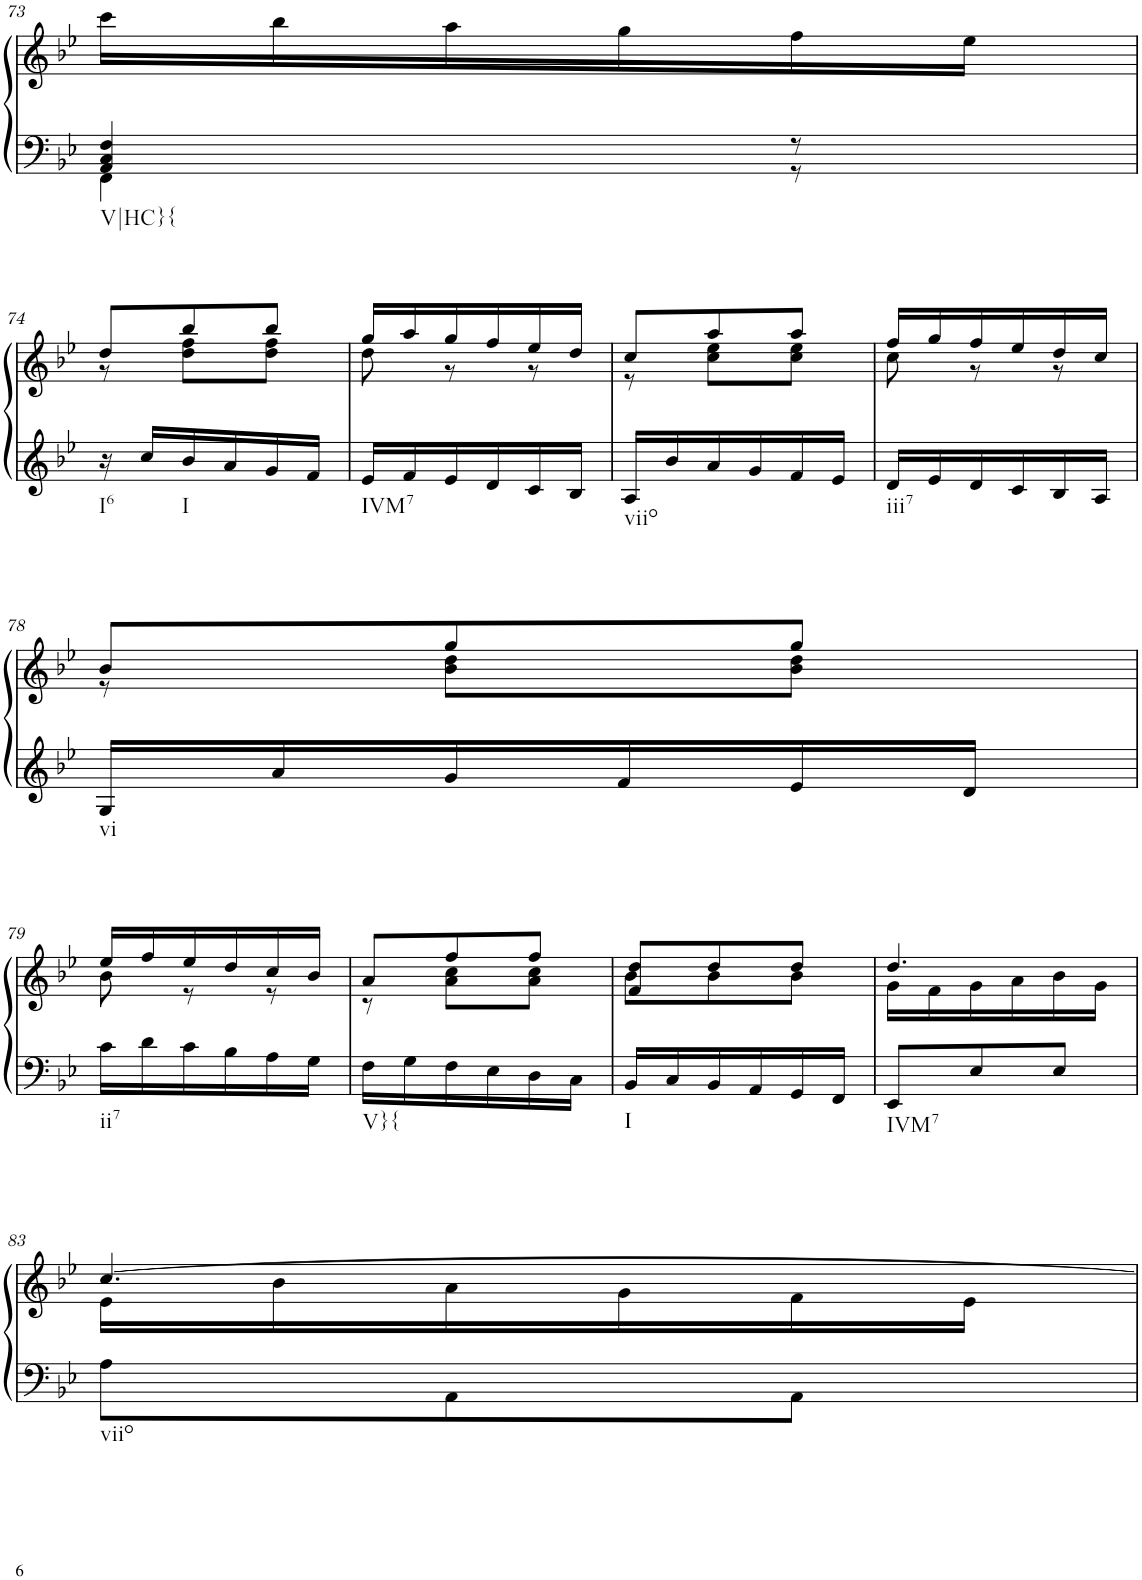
**kern	**kern
*part1	*part1
*staff2	*staff1
*I"unbenannt1	*
!!LO:PB:g=z
*clefF4	*clefG2
*k[b-e-]	*k[b-e-]
*M3/8	*M3/8
=73	=73
*^	*
!LO:TX:b:t=V|HC}{	!	!
4AA/ 4C/ 4F/	4FF\	16ccc\LL
.	.	16bb-\
.	.	16aa\
.	.	16gg\
8r	8r	16ff\
.	.	16ee-\JJ
*v	*v	*
!!LO:LB:g=z
=74	=74
*	*^
!LO:TX:b:t=I6	!	!
16r	8dd/L	8r
16cc/LL	.	.
!LO:TX:b:t=I	!	!
16b-/	8bb-/	8dd\ 8ff\L
16a/	.	.
16g/	8bb-/J	8dd\ 8ff\J
16f/JJ	.	.
=75	=75	=75
!LO:TX:b:t=IVM7	!	!
16e-/LL	16gg/LL	8dd\
16f/	16aa/	.
16e-/	16gg/	8r
16d/	16ff/	.
16c/	16ee-/	8r
16B-/JJ	16dd/JJ	.
=76	=76	=76
!LO:TX:b:t=viio	!	!
16A/LL	8cc/L	8r
16b-/	.	.
16a/	8aa/	8cc\ 8ee-\L
16g/	.	.
16f/	8aa/J	8cc\ 8ee-\J
16e-/JJ	.	.
=77	=77	=77
!LO:TX:b:t=iii7	!	!
16d/LL	16ff/LL	8cc\
16e-/	16gg/	.
16d/	16ff/	8r
16c/	16ee-/	.
16B-/	16dd/	8r
16A/JJ	16cc/JJ	.
!!LO:LB:g=z	!!
=78	=78	=78
!LO:TX:b:t=vi	!	!
16G/LL	8b-/L	8r
16a/	.	.
16g/	8gg/	8b-\ 8dd\L
16f/	.	.
16e-/	8gg/J	8b-\ 8dd\J
16d/JJ	.	.
!!LO:LB:g=z	!!
=79	=79	=79
!LO:TX:b:t=ii7	!	!
16c\LL	16ee-/LL	8b-\
16d\	16ff/	.
16c\	16ee-/	8r
16B-\	16dd/	.
16A\	16cc/	8r
16G\JJ	16b-/JJ	.
=80	=80	=80
!LO:TX:b:t=V}{	!	!
16F\LL	8a/L	8r
16G\	.	.
16F\	8ff/	8a\ 8cc\L
16E-\	.	.
16D\	8ff/J	8a\ 8cc\J
16C\JJ	.	.
=81	=81	=81
!LO:TX:b:t=I	!	!
16BB-/LL	8f/ 8dd/L	8b-\L
16C/	.	.
16BB-/	8dd/	8b-\
16AA/	.	.
16GG/	8dd/J	8b-\J
16FF/JJ	.	.
=82	=82	=82
!LO:TX:b:t=IVM7	!	!
8EE-/L	4.dd/	16g\LL
.	.	16f\
8E-/	.	16g\
.	.	16a\
8E-/J	.	16b-\
.	.	16g\JJ
!!LO:LB:g=z	!!
=83	=83	=83
!LO:TX:b:t=viio	!	!
8A\L	[4.cc/	16e-\LL
.	.	16b-\
8AA\	.	16a\
.	.	16g\
8AA\J	.	16f\
.	.	16e-\JJ
*	*v	*v
=	=
*-	*-
